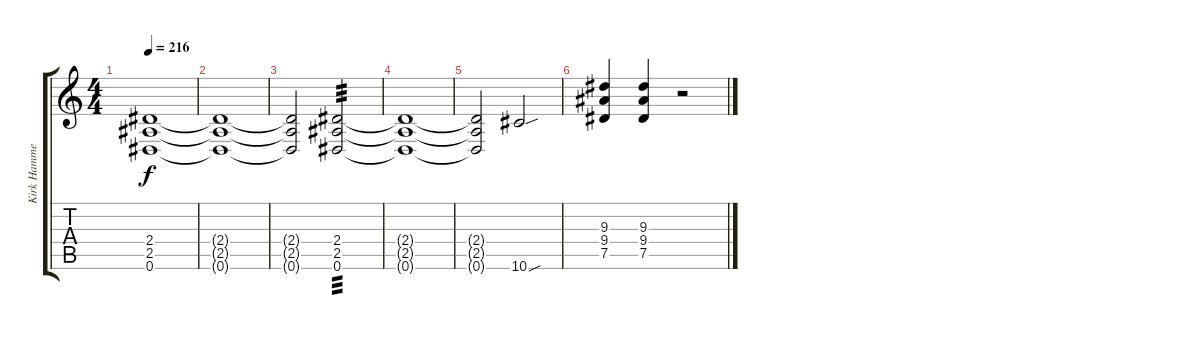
\track ("Kirk Hammett (Distortion Guitar)" "Kirk Hamme") {instrument distortionguitar}
\staff {score tabs}
\tuning (Eb4 Bb3 Gb3 Db3 Ab2 Eb2) {hide}
\ts (4 4)
\tempo 216
\clef g2
\ks c
(2.4{t} 2.5{t} 0.6{t}).1{dy f} |
(2.4{t} 2.5{t} 0.6{t}).1 |
(2.4{t} 2.5{t} 0.6{t}).2 (2.4 2.5 0.6).2{tp 3} |
(2.4{t} 2.5{t} 0.6{t}).1 |
(2.4{t} 2.5{t} 0.6{t}).2 10.6{sou}.2 |
(9.3 9.4 7.5).4 (9.3 9.4 7.5).4 r.2
